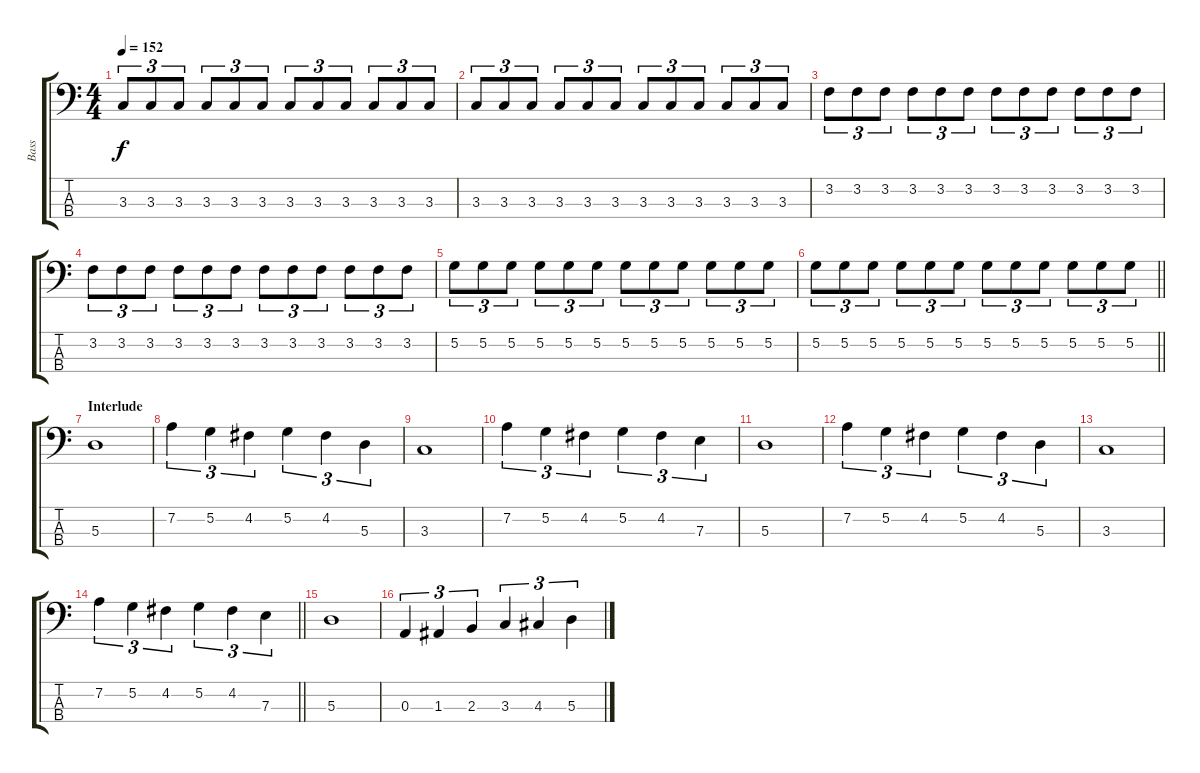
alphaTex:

\track ("Bass" "Bass") {instrument electricbassfinger}
\staff {score tabs}
\tuning (G2 D2 A1 E1) {hide}
\ts (4 4)
\tempo 152
\clef f4
\ks c
3.3.8{tu (3 2) dy f} 3.3.8{tu (3 2)} 3.3.8{tu (3 2)} 3.3.8{tu (3 2)} 3.3.8{tu (3 2)} 3.3.8{tu (3 2)} 3.3.8{tu (3 2)} 3.3.8{tu (3 2)} 3.3.8{tu (3 2)} 3.3.8{tu (3 2)} 3.3.8{tu (3 2)} 3.3.8{tu (3 2)} |
3.3.8{tu (3 2)} 3.3.8{tu (3 2)} 3.3.8{tu (3 2)} 3.3.8{tu (3 2)} 3.3.8{tu (3 2)} 3.3.8{tu (3 2)} 3.3.8{tu (3 2)} 3.3.8{tu (3 2)} 3.3.8{tu (3 2)} 3.3.8{tu (3 2)} 3.3.8{tu (3 2)} 3.3.8{tu (3 2)} |
3.2.8{tu (3 2)} 3.2.8{tu (3 2)} 3.2.8{tu (3 2)} 3.2.8{tu (3 2)} 3.2.8{tu (3 2)} 3.2.8{tu (3 2)} 3.2.8{tu (3 2)} 3.2.8{tu (3 2)} 3.2.8{tu (3 2)} 3.2.8{tu (3 2)} 3.2.8{tu (3 2)} 3.2.8{tu (3 2)} |
3.2.8{tu (3 2)} 3.2.8{tu (3 2)} 3.2.8{tu (3 2)} 3.2.8{tu (3 2)} 3.2.8{tu (3 2)} 3.2.8{tu (3 2)} 3.2.8{tu (3 2)} 3.2.8{tu (3 2)} 3.2.8{tu (3 2)} 3.2.8{tu (3 2)} 3.2.8{tu (3 2)} 3.2.8{tu (3 2)} |
5.2.8{tu (3 2)} 5.2.8{tu (3 2)} 5.2.8{tu (3 2)} 5.2.8{tu (3 2)} 5.2.8{tu (3 2)} 5.2.8{tu (3 2)} 5.2.8{tu (3 2)} 5.2.8{tu (3 2)} 5.2.8{tu (3 2)} 5.2.8{tu (3 2)} 5.2.8{tu (3 2)} 5.2.8{tu (3 2)} |
\barLineRight lightlight
5.2.8{tu (3 2)} 5.2.8{tu (3 2)} 5.2.8{tu (3 2)} 5.2.8{tu (3 2)} 5.2.8{tu (3 2)} 5.2.8{tu (3 2)} 5.2.8{tu (3 2)} 5.2.8{tu (3 2)} 5.2.8{tu (3 2)} 5.2.8{tu (3 2)} 5.2.8{tu (3 2)} 5.2.8{tu (3 2)} |
\section ("" "Interlude")
5.3.1 |
7.2.4{tu (3 2)} 5.2.4{tu (3 2)} 4.2.4{tu (3 2)} 5.2.4{tu (3 2)} 4.2.4{tu (3 2)} 5.3.4{tu (3 2)} |
3.3.1 |
7.2.4{tu (3 2)} 5.2.4{tu (3 2)} 4.2.4{tu (3 2)} 5.2.4{tu (3 2)} 4.2.4{tu (3 2)} 7.3.4{tu (3 2)} |
5.3.1 |
7.2.4{tu (3 2)} 5.2.4{tu (3 2)} 4.2.4{tu (3 2)} 5.2.4{tu (3 2)} 4.2.4{tu (3 2)} 5.3.4{tu (3 2)} |
3.3.1 |
\barLineRight lightlight
7.2.4{tu (3 2)} 5.2.4{tu (3 2)} 4.2.4{tu (3 2)} 5.2.4{tu (3 2)} 4.2.4{tu (3 2)} 7.3.4{tu (3 2)} |
5.3.1 |
0.3.4{tu (3 2)} 1.3.4{tu (3 2)} 2.3.4{tu (3 2)} 3.3.4{tu (3 2)} 4.3.4{tu (3 2)} 5.3.4{tu (3 2)}
